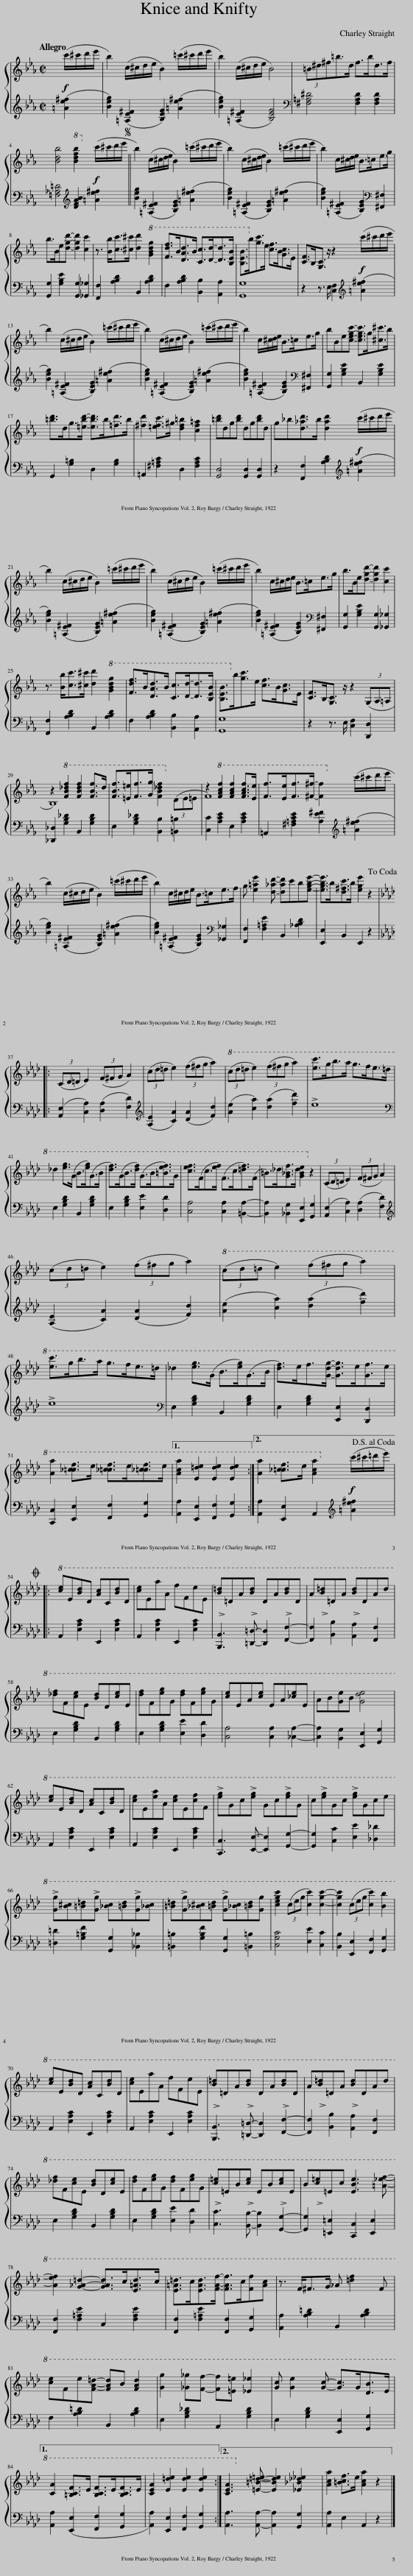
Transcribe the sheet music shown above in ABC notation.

X:1
%%score { ( 1 3 ) | 2 }
L:1/8
Q:1/4=180
M:2/2
I:linebreak $
K:Eb
V:1 treble
V:3 treble
V:2 treble
V:1
!f! (c'/^c'/d'/e'/ | b2) (c/^c/d/e/ B2) (=c'/^c'/d'/e'/ | b2) (c/^c/d/e/ B4) | (3=B^d^f=b>d f>bd>f |$ [Bdb]4!8va(! [bd'f'b']2!8va)!!f! (c'/^c'/d'/e'/ || %5
S b2) (c/^c/d/e/ B2) (=c'/^c'/d'/e'/ | b2) (c/^c/d/e/ B2) (=c'/^c'/d'/e'/ | b2) c/^c/d/e/ B>=ce>g |$ b>Be[dgd']- [dgd']2 [cc']2 | z3/2 [Bb]<[cc'][^c^c']/ [dd']2!8va(! [gbd'g']2 | %10
 [fd'f']>b[dad']>b [cc']>[dd']-[dd']>[Beb] | [Beb]>!8va)!b[gc']>e [cf]>B[Gc]>E | [CF]>B,[G,C]3/2 z/ z2!f! (c'/^c'/d'/e'/ |$ b2) (c/^c/d/e/ B2) (=c'/^c'/d'/e'/ | b2) (c/^c/d/e/ B2) (=c'/^c'/d'/e'/ | %15
 b2) c/^c/d/e/ B>=ce>g | bBe[cegc']- [cegc']>g[^c^c']>b |$ [=bd']>dg>[=ebd']- [ebd']>b[=fd']>b | [^fd']2 [=efc']>^g [df=b]2 [cf=a]2 | [=bd']dg[bd'] dg[bd']d | %20
 g_b[d_ad']>b [dad']2!f! (c'/^c'/d'/e'/ |$ b2) (c/^c/d/e/ B2) (=c'/^c'/d'/e'/ | b2) (c/^c/d/e/ B2) (=c'/^c'/d'/e'/ | b2) c/^c/d/e/ B>=ce>g | b>Be[dgd']- [dgd']2 [cc']2 |$ %25
 z3/2 [Bb]<[cc'][^c^c']/ [dd']2!8va(! [gbd'g']2 | [fd'f']>b[dad']>b [cc']>[dd']-[dd']>[Beb] | [Beb]>!8va)!b[gc']>e [cf]>B[Gc]>E | [CF]>B,[G,C]3/2 z/ z2 (3(G,A,=A, |$ B,8)!8va(! | %30
 [fbf']>[=e=e'][ff']>[gg'] [fb_d'f']2!8va)! (3(DE=E | F8)!8va(! | [ff']>[ee'][ff']>[^f^f']- [ff']2!8va)! (c'/^c'/d'/e'/ |$ b2) (c/^c/d/e/ B2) (=c'/^c'/d'/e'/ | b2) c/^c/d/e/ B>=ce>f | %35
 g [e=ae']2 [d_ad']- [dad']c'b[egbe']- | [egbe']>b[d^fc']>b [ege']2 z2!dacoda! |:$[K:Ab] (3(CD=D E2) (3(F^FG A2) | (3(cd=d e2) (3(f^fg a2) |!8va(! (3(c'd'=d' e'2) (3(f'^f'g' a'2) | %40
 [e'c'']>g'b'>a' g'>f'e'>=d' |$ _d'2 [e'g']>(g b>[e'g'])(g>b | [d'f']>)(gb>[d'f']) (g>b[=be'f']>)g | [c'e'f']>(fc'>[e'f']) (f>c'[=d'f']>)(f | =b>)_d'[g_bf']>d' [gbe']2!8va)! z2 | %45
 (3(CD=D E2) (3(F^FG A2) |$ (3(cd=d e2) (3(f^fg a2) |!8va(! (3(c'd'=d' e'2) (3(f'^f'g' a'2) |$ [e'c'']>g'b'>a' g'>f'e'>=d' | _d'2 [e'g']>(g b>[e'g'])(g>b | %50
 [d'f']>)e'f'>[gd'g']- [gd'g']>e'[gf']>e' |$ [aa']2 [_c'=c'f']>e' [_c'=c'f']>e'[_c'=c'f']>e' |1 [ac'a']2 [e=d'e']2 [ed'e']2 [ed'e']2 :|2 [aa']2 [_c'=c'f']>e' [ac'a']2!8va)!!f! (c'/^c'/=d'/e'/)!D.S.! |:$[K:Ab]O!8va(! [c'e']e[bd']d [ac']c[bd']d | %55
 [c'e']ea'a f'fe'e | !>![b=d']=da!>![bd'] da!>![bd']d | a!>![b=d']=da !>![bd']dad' |$ [_d'f']f[c'e']e [bd']d[c'e']e | [d'f']f[e'g']g [d'f']f[e'g']g | %60
 [c'e']ea[c'e'] ea[_c'e']e | ab[ge']b [gd'e']4 |$ [c'e']e[bd']d [ac']c[bd']d | [c'e']e[e'a']a [c'e']e[c'f']f | !>![e'g']gc'!>![e'g'] gc'!>![e'g']g | %65
 c'!>![e'g']gc' !>![e'g']gc'e' |$ !>![gg'][b^c'][=b=d']!>![gg'] [_b^c'][=bd']!>![gg'][_b^c'] | [=b=d']!>![gg'][_b^c'][=bd'] !>![gg'][_b^c'][=bd'][gg'] | [c'e'g'c'']2 (3(c'e'g' [c'c'']2) [c'g'c'']2- | [c'g'c'']2 (3(c'e'g' [c'c'']2) [bb']2 |$ %70
 [c'e']e[bd']d [ac']c[bd']d | [c'e']ea'a f'fe'e | !>![b=d']=da!>![bd'] da!>![bd']d | a!>![b=d']=da !>![bd']dad' |$ [_d'f']f[c'e']e [bd']d[c'e']e | %75
 [d'f']f[e'g']g [d'f']f[e'g']g | !>![c'=e']=eb!>![c'e'] eb!>![c'e']e | b!>![c'=e']=ec' [ebe']3 [=a_e'f']- |$ [ae'f']2 [g_a=d']2- [gad']>c'[e=ad']>c' | [e=a=d']>c'[ead']>[faf']- [faf']>c'[ff'][ac'] | %80
 z3/2 f<^fg/ _a [=d'f']2 f |$ [c'e']fe'[fa=d']- [fad']b [fad']2 | [gg']2 [_g_g'][ff']- [ff'][=e=e'] [_e_e']2 | [gc'] [ge']2 [gc']- [gc']>g[db]>e |1$ [ca]2 [=Bcf]>e [=Bcf]>e[=Bcf]>e | %85
 [cea]2 [e=d'e']2 [ed'e']2 [ed'e']2 :|2 [cea]3!8va)! [=E=B=d=e]- [EBde]2 [_E_B_d_e]2 | [Aca]2 [=Bcf]>e [Aca]2 z2 |] %88
V:2
 ([=Ae^f]2 | [Beg]2) ([=A,E^F]2 [B,EG]2) ([=Ae^f]2 | [Beg]2) ([=A,E^F]2 [B,EG]4) |[K:bass] [^F,=A,^D]4 [F,A,D]2 [F,A,D]2 |$ [=F,_A,=D]4[K:treble] [DFAB]2 [=Ae^f]2 || %5
 [Beg]2 ([=A,E^F]2 [B,EG]2) ([=Ae^f]2 | [Beg]2) ([=A,E^F]2 [B,EG]2) ([=Ae^f]2 | [Beg]2) ([=A,E^F]2 [B,EG]2)[K:bass] [^F,,^F,]2 |$ [G,,G,]2 [G,B,E]2 [G,,G,]2 [_G,,_G,]2 | [F,,F,]2 [A,B,D]2 B,,2 [A,B,D]2 | %10
 F,2 [A,B,D]2 [B,,B,]2 [A,,A,]2 | [G,,G,]8 | z2 z3/2 E,/ [C,F,]2[K:treble] ([=Ae^f]2 |$ [Beg]2) ([=A,E^F]2 [B,EG]2) ([=Ae^f]2 | [Beg]2) ([=A,E^F]2 [B,EG]2) ([=Ae^f]2 | %15
 [Beg]2) ([=A,E^F]2 [B,EG]2)[K:bass] [^F,,^F,]2 | [G,,G,]2 [G,B,E]2 B,,2 [G,B,E]2 |$ G,,2 [G,=B,]2 D,2 [G,B,]2 | =A,,2 [^F,=A,C]2 D,2 [F,A,C]2 | [G,,D,]4 [G,,D,]2 [G,,D,]2 | %20
 z2 [F,,F,]2 [A,B,D]2[K:treble] ([=Ae^f]2 |$ [Beg]2) ([=A,E^F]2 [B,EG]2) ([=Ae^f]2 | [Beg]2) ([=A,E^F]2 [B,EG]2) ([=Ae^f]2 | [Beg]2) ([=A,E^F]2 [B,EG]2)[K:bass] [^F,,^F,]2 | [G,,G,]2 [G,B,E]2 [G,,G,]2 [_G,,_G,]2 |$ %25
 [F,,F,]2 [A,B,D]2 B,,2 [A,B,D]2 | F,2 [A,B,D]2 [B,,B,]2 [A,,A,]2 | [G,,G,]8 | z2 z3/2 E,/ [C,F,]2 [D,,D,]2 |$ [_D,,_D,]2 [G,B,_D]2 B,,2 [G,B,D]2 | %30
 E,2 [G,B,_D]2 [B,,B,]2 [=B,,=B,]2 | [C,C]2 [A,CE]2 E,2 [A,CE]2 | =A,,2 [^F,=A,CE]2 [A,E^F]2[K:treble] ([=Ae^f]2 |$ [Beg]2) ([=A,E^F]2 [B,EG]2) ([=Ae^f]2 | [Beg]2) ([=A,E^F]2 [B,EG]2)[K:bass] [_G,,_G,]2 | %35
 [F,,F,]2 [F,=A,E]2 B,,2 [_A,B,D]2 | [E,,E,]2 B,,2 E,,2 z2 |:$[K:Ab] ([A,,E,]2 [C,A,]2) ([D,A,]2 [F,D]2) |[K:treble] ([A,E]2 [CA]2) ([DA]2 [Fd]2) | ([Ae]2 [ca]2) ([da]2 [fd']2) | %40
 !>!e8 |$[K:bass] E,2 [G,B,D]2 B,,2 [G,B,D]2 | E,2 [G,B,D]2 [E,E]2 [D,D]2 | [C,A,]4 [C,A,]2 [=B,,A,]2- | [B,,A,]2 [_B,,G,]2 [E,,E,]2 [G,,G,]2 | %45
 ([A,,E,]2 [C,A,]2) ([D,A,]2 [F,D]2) |$[K:treble] ([A,E]2 [CA]2) ([DA]2 [Fd]2) | ([Ae]2 [ca]2) ([da]2 [fd']2) |$ !>!e8 |[K:bass] E,2 [G,B,D]2 B,,2 [G,B,D]2 | %50
 E,2 [G,B,D]2 [E,,E,]2 [D,,D,]2 |$ [C,,C,]2 [E,,E,]2 [F,,F,]2 [G,,G,]2 |1 [A,,A,]2 [E,,E,]2 [F,,F,]2 [G,,G,]2 :|2 [A,,A,]2 [E,,E,]2 A,,2[K:treble] [=Ae^f]2 |:$[K:Ab][K:bass] A,,2 [E,A,C]2 E,,2 [E,A,C]2 | %55
 A,,2 [E,A,C]2 E,,2 [E,A,C]2 | [B,,,B,,]3 [=D,,=D,]- [D,,D,]2 [F,,F,]2- | [F,,F,]2 [B,,B,]2 [A,,A,]2 [F,,F,]2 |$ E,2 [G,B,D]2 B,,2 [G,B,D]2 | E,2 [G,B,D]2 [E,E]2 [D,D]2 | %60
 [C,A,]4 [C,A,]2 [_C,A,]2- | [C,A,]2 [B,,G,]2 [E,,E,]2 [G,,G,]2 |$ A,,2 [E,A,C]2 E,,2 [E,A,C]2 | A,,2 [E,A,C]2 E,,2 [E,A,C]2 | [C,,C,]3 [E,,E,]- [E,,E,]2 [G,,G,]2- | %65
 [G,,G,]2 [C,C]2 [E,E]2 [_D,_D]2 |$ [=D,=D]2 [G,=B,F]2 [G,,G,]2 [_B,,_B,]2 | [=B,,=B,]2 [G,B,F]2 [G,,G,]2 [=B,,=B,]2 | [C,G,C]4 [E,E]2 [C,C]2 | [B,,B,]2 [E,,E,]2 [F,,F,]2 [G,,G,]2 |$ %70
 A,,2 [E,A,C]2 E,,2 [E,A,C]2 | A,,2 [E,A,C]2 E,,2 [E,A,C]2 | [B,,,B,,]3 [=D,,=D,]- [D,,D,]2 [F,,F,]2- | [F,,F,]2 [B,,B,]2 [A,,A,]2 [F,,F,]2 |$ E,2 [G,B,D]2 B,,2 [G,B,D]2 | %75
 E,2 [G,B,D]2 [E,E]2 [D,D]2 | [C,C]3 [B,,B,]- [B,,B,]2 [G,,G,]2- | [G,,G,]2 [=E,,=E,]2 [C,,C,]2 [E,,E,]2 |$ [F,,F,]2 [F,=A,E]2 C,2 [F,A,E]2 | [F,,F,]2 [F,=A,E]2 [F,,F,]2 [G,,G,]2 | %80
 [A,,A,]2 [A,B,=D]2 B,,2 [A,B,D]2 |$ F,2 [A,B,=D]2 B,,2 [A,B,D]2 | E,2 [G,B,_D]2 A,,2 [G,B,D]2 | E,2 [G,B,D]2 [E,,E,]2 [G,,G,]2 |1$ [A,,A,]2 ([E,,E,]2 [F,,F,]2 [G,,G,]2 | %85
 [A,,A,]2) [E,,E,]2 [F,,F,]2 [G,,G,]2 :|2 [A,,A,]3 [A,,A,]- [A,,A,]2 [G,,G,]2 | [A,,A,]2 E,2 A,,2 z2 |] %88
V:3
 x2 | x8 | x8 | x8 |$ x4!8va(! x2!8va)! x2 || %5
 x8 | x8 | x8 |$ x8 | x6!8va(! x2 | %10
 x8 | x3/2!8va)! x13/2 | x8 |$ x8 | x8 | %15
 x8 | x8 |$ x8 | x8 | x8 | %20
 x8 |$ x8 | x8 | x8 | x8 |$ %25
 x6!8va(! x2 | x8 | x3/2!8va)! x13/2 | x8 |$ z2!8va(! [fb_d'f']2 [fbd'f']2 [fbf']>d' | %30
 x6!8va)! x2 | z2!8va(! [fac'f']2 [fac'f']2 [fac'f']>[ee'] | x6!8va)! x2 |$ x8 | x8 | %35
 x8 | x8 |:$[K:Ab] x8 | x8 |!8va(! x8 | %40
 x8 |$ x8 | x8 | x8 | x6!8va)! x2 | %45
 x8 |$ x8 |!8va(! x8 |$ x8 | x8 | %50
 x8 |$ x8 |1 x8 :|2 x6!8va)! x2 |:$[K:Ab]!8va(! x8 | %55
 x8 | x8 | x8 |$ x8 | x8 | %60
 x8 | x8 |$ x8 | x8 | x8 | %65
 x8 |$ x8 | x8 | x8 | x8 |$ %70
 x8 | x8 | x8 | x8 |$ x8 | %75
 x8 | x8 | x8 |$ x8 | x8 | %80
 x8 |$ x8 | x8 | x8 |1$ x8 | %85
 x8 :|2 x3!8va)! x5 | x8 |] %88
